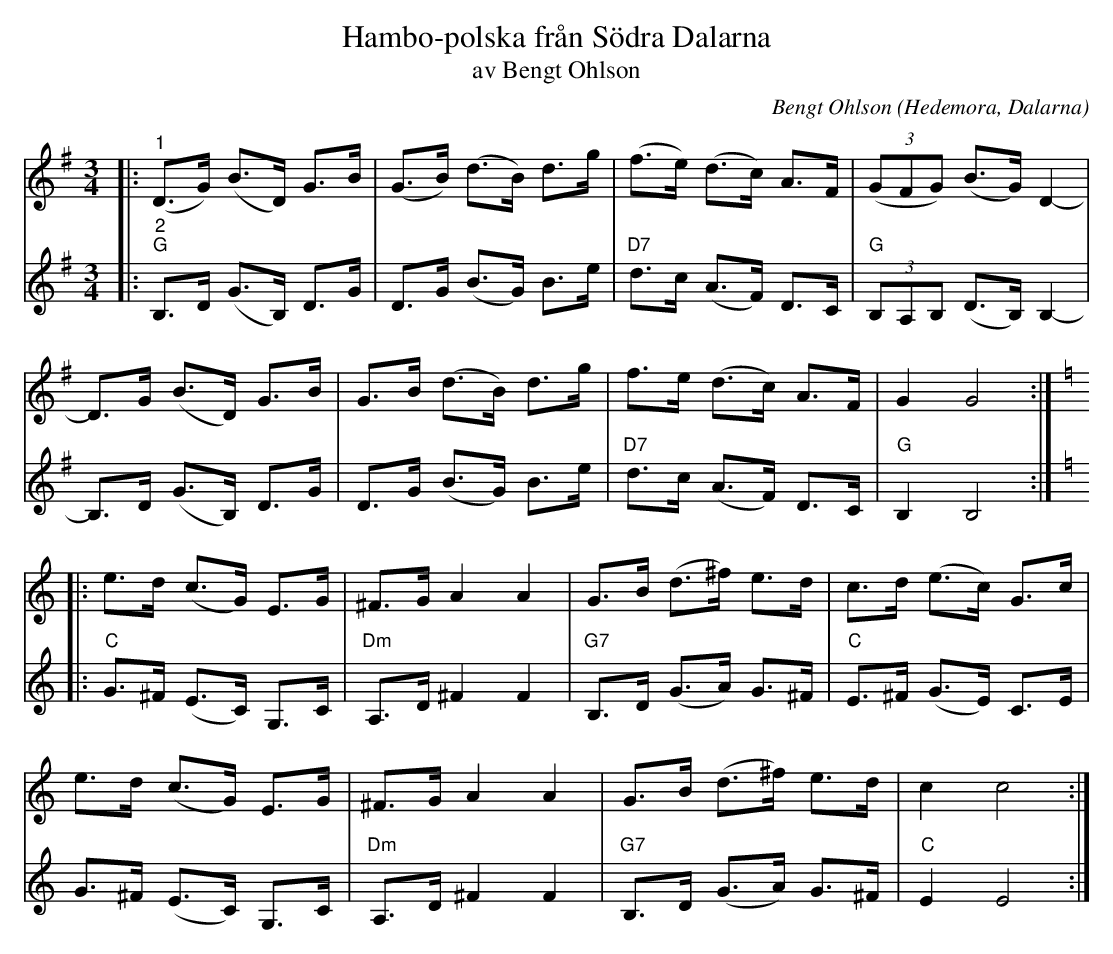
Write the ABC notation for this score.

X:1
T:Hambo-polska från Södra Dalarna
T:av Bengt Ohlson
C:Bengt Ohlson
O:Hedemora, Dalarna
L:1/8
M:3/4
K:G
V:1
|:"^1" (D>G) (B>D) G>B | (G>B) (d>B) d>g | (f>e) (d>c) A>F | (3(GFG) (B>G) D2- |
D>G (B>D) G>B | G>B (d>B) d>g | f>e (d>c) A>F | G2 G4 ::
[K:C] e>d (c>G) E>G | ^F>G A2 A2 | G>B (d>^f) e>d | c>d (e>c) G>c |
e>d (c>G) E>G | ^F>G A2 A2 | G>B (d>^f) e>d | c2 c4 :|
V:2
|:"^2""G" B,>D (G>B,) D>G | D>G (B>G) B>e |"D7" d>c (A>F) D>C |"G" (3B,A,B, (D>B,) B,2- |
B,>D (G>B,) D>G | D>G (B>G) B>e |"D7" d>c (A>F) D>C |"G" B,2 B,4 ::
[K:C]"C" G>^F (E>C) G,>C | "Dm" A,>D ^F2 F2 |"G7" B,>D (G>A) G>^F |"C" E>^F (G>E) C>E |
G>^F (E>C) G,>C | "Dm" A,>D ^F2 F2 |"G7" B,>D (G>A) G>^F |"C" E2 E4 :|
